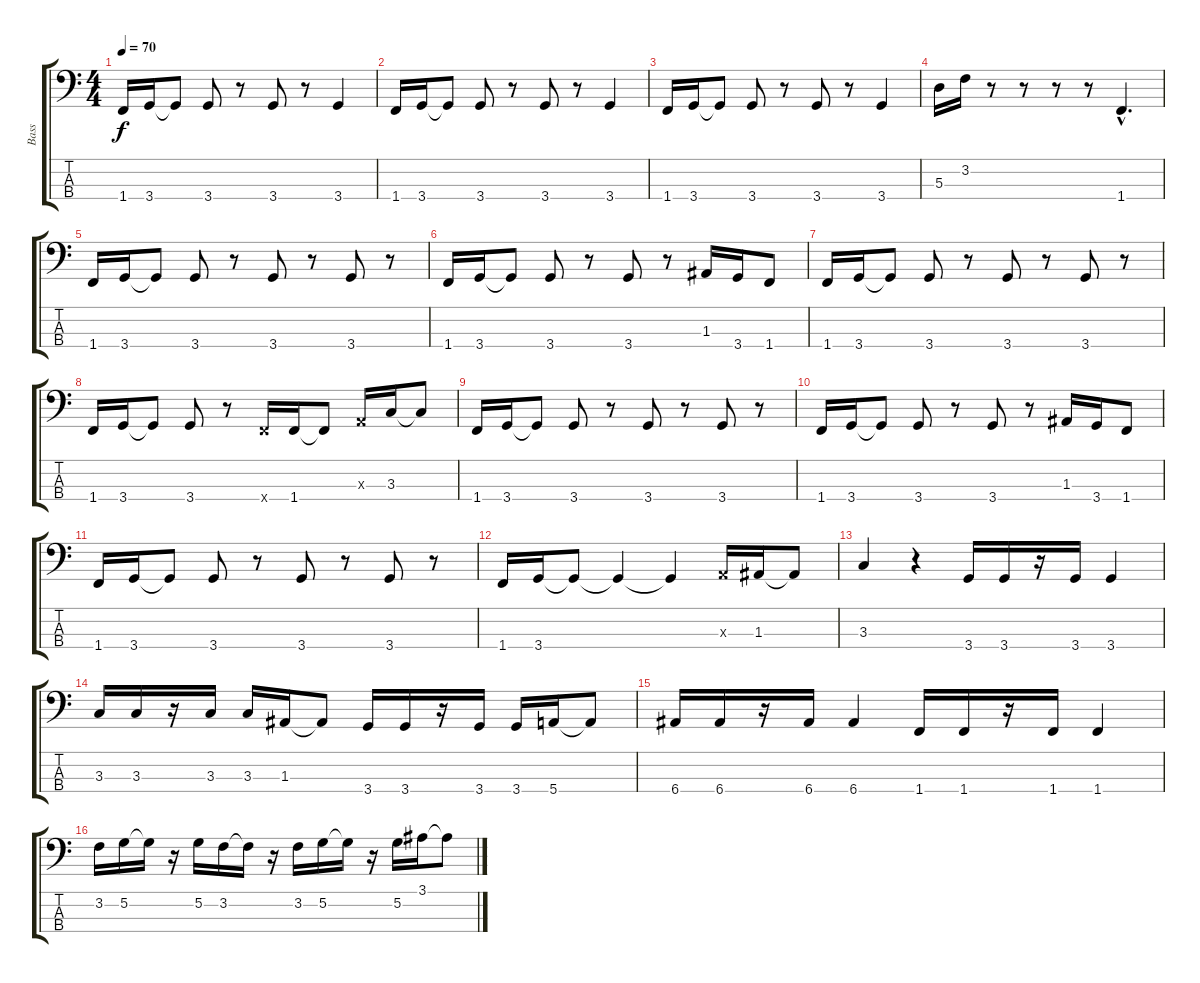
\track ("Bass" "Bass") {instrument electricbassfinger}
\staff {score tabs}
\tuning (G2 D2 A1 E1) {hide}
\ts (4 4)
\tempo 70
\clef f4
\ks c
1.4.16{dy f instrument electricbassfinger} 3.4.16 3.4{t}.8 3.4.8 r.8 3.4.8 r.8 3.4.4 |
1.4.16 3.4.16 3.4{t}.8 3.4.8 r.8 3.4.8 r.8 3.4.4 |
1.4.16 3.4.16 3.4{t}.8 3.4.8 r.8 3.4.8 r.8 3.4.4 |
5.3.16 3.2.16 r.8 r.8 r.8 r.8 1.4{hac}.4{d} |
1.4.16 3.4.16 3.4{t}.8 3.4.8 r.8 3.4.8 r.8 3.4.8 r.8 |
1.4.16 3.4.16 3.4{t}.8 3.4.8 r.8 3.4.8 r.8 1.3.16 3.4.16 1.4.8 |
1.4.16 3.4.16 3.4{t}.8 3.4.8 r.8 3.4.8 r.8 3.4.8 r.8 |
1.4.16 3.4.16 3.4{t}.8 3.4.8 r.8 1.4{x}.16 1.4.16 1.4{t}.8 0.3{x}.16 3.3.16 3.3{t}.8 |
1.4.16 3.4.16 3.4{t}.8 3.4.8 r.8 3.4.8 r.8 3.4.8 r.8 |
1.4.16 3.4.16 3.4{t}.8 3.4.8 r.8 3.4.8 r.8 1.3.16 3.4.16 1.4.8 |
1.4.16 3.4.16 3.4{t}.8 3.4.8 r.8 3.4.8 r.8 3.4.8 r.8 |
1.4.16 3.4.16 3.4{t}.8 3.4{t}.4 3.4{t}.4 0.3{x}.16 1.3.16 1.3{t}.8 |
3.3.4 r.4 3.4.16 3.4.16 r.16 3.4.16 3.4.4 |
3.3.16 3.3.16 r.16 3.3.16 3.3.16 1.3.16 1.3{t}.8 3.4.16 3.4.16 r.16 3.4.16 3.4.16 5.4.16 5.4{t}.8 |
6.4.16 6.4.16 r.16 6.4.16 6.4.4 1.4.16 1.4.16 r.16 1.4.16 1.4.4 |
3.2.16 5.2.16 5.2{t}.16 r.16 5.2.16 3.2.16 3.2{t}.16 r.16 3.2.16 5.2.16 5.2{t}.16 r.16 5.2.16 3.1.16 3.1{t}.8
